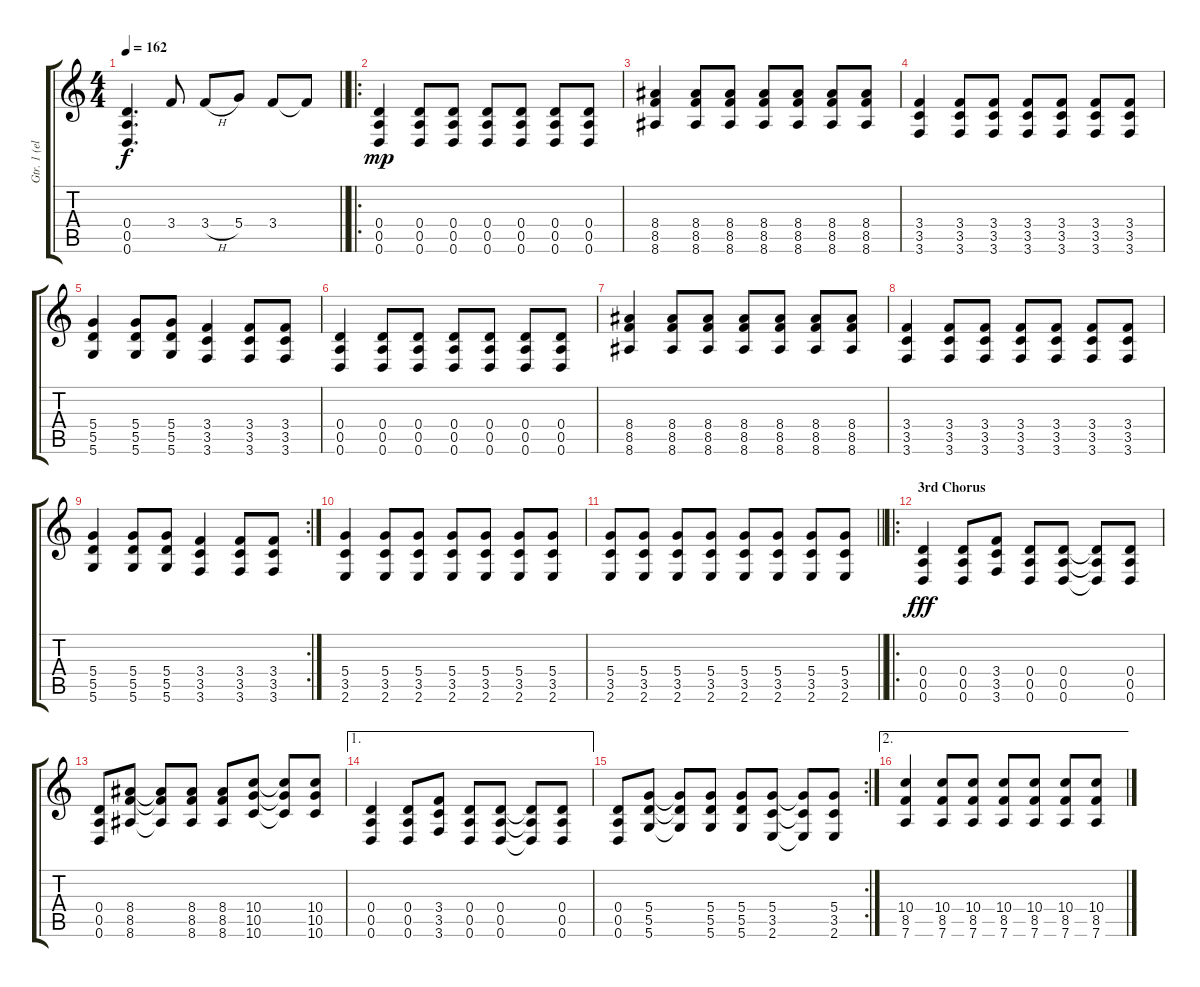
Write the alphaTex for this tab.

\track ("Gtr. 1 (elec. w/dist.)" "Gtr. 1 (el") {instrument distortionguitar}
\staff {score tabs}
\tuning (E4 B3 G3 D3 A2 D2) {hide}
\ts (4 4)
\tempo 162
\clef g2
\barLineRight lightlight
\ks c
(0.4 0.5 0.6).4{d dy f} 3.4.8 3.4{h}.8 5.4.8 3.4.8 3.4{t}.8 |
\ro
(0.4 0.5 0.6).4{dy mp} (0.4 0.5 0.6).8 (0.4 0.5 0.6).8 (0.4 0.5 0.6).8 (0.4 0.5 0.6).8 (0.4 0.5 0.6).8 (0.4 0.5 0.6).8 |
(8.4 8.5 8.6).4 (8.4 8.5 8.6).8 (8.4 8.5 8.6).8 (8.4 8.5 8.6).8 (8.4 8.5 8.6).8 (8.4 8.5 8.6).8 (8.4 8.5 8.6).8 |
(3.4 3.5 3.6).4 (3.4 3.5 3.6).8 (3.4 3.5 3.6).8 (3.4 3.5 3.6).8 (3.4 3.5 3.6).8 (3.4 3.5 3.6).8 (3.4 3.5 3.6).8 |
(5.4 5.5 5.6).4 (5.4 5.5 5.6).8 (5.4 5.5 5.6).8 (3.4 3.5 3.6).4 (3.4 3.5 3.6).8 (3.4 3.5 3.6).8 |
(0.4 0.5 0.6).4 (0.4 0.5 0.6).8 (0.4 0.5 0.6).8 (0.4 0.5 0.6).8 (0.4 0.5 0.6).8 (0.4 0.5 0.6).8 (0.4 0.5 0.6).8 |
(8.4 8.5 8.6).4 (8.4 8.5 8.6).8 (8.4 8.5 8.6).8 (8.4 8.5 8.6).8 (8.4 8.5 8.6).8 (8.4 8.5 8.6).8 (8.4 8.5 8.6).8 |
(3.4 3.5 3.6).4 (3.4 3.5 3.6).8 (3.4 3.5 3.6).8 (3.4 3.5 3.6).8 (3.4 3.5 3.6).8 (3.4 3.5 3.6).8 (3.4 3.5 3.6).8 |
\rc 2
(5.4 5.5 5.6).4 (5.4 5.5 5.6).8 (5.4 5.5 5.6).8 (3.4 3.5 3.6).4 (3.4 3.5 3.6).8 (3.4 3.5 3.6).8 |
(5.4 3.5 2.6).4 (5.4 3.5 2.6).8 (5.4 3.5 2.6).8 (5.4 3.5 2.6).8 (5.4 3.5 2.6).8 (5.4 3.5 2.6).8 (5.4 3.5 2.6).8 |
\barLineRight lightlight
(5.4 3.5 2.6).8 (5.4 3.5 2.6).8 (5.4 3.5 2.6).8 (5.4 3.5 2.6).8 (5.4 3.5 2.6).8 (5.4 3.5 2.6).8 (5.4 3.5 2.6).8 (5.4 3.5 2.6).8 |
\ro
\section ("" "3rd Chorus")
(0.4 0.5 0.6).4{dy fff} (0.4 0.5 0.6).8 (3.4 3.5 3.6).8 (0.4 0.5 0.6).8 (0.4 0.5 0.6).8 (0.4{t} 0.5{t} 0.6{t}).8 (0.4 0.5 0.6).8 |
(0.4 0.5 0.6).8 (8.4 8.5 8.6).8 (8.4{t} 8.5{t} 8.6{t}).8 (8.4 8.5 8.6).8 (8.4 8.5 8.6).8 (10.4 10.5 10.6).8 (10.4{t} 10.5{t} 10.6{t}).8 (10.4 10.5 10.6).8 |
\ae 1
(0.4 0.5 0.6).4 (0.4 0.5 0.6).8 (3.4 3.5 3.6).8 (0.4 0.5 0.6).8 (0.4 0.5 0.6).8 (0.4{t} 0.5{t} 0.6{t}).8 (0.4 0.5 0.6).8 |
\rc 2
(0.4 0.5 0.6).8 (5.4 5.5 5.6).8 (5.4{t} 5.5{t} 5.6{t}).8 (5.4 5.5 5.6).8 (5.4 5.5 5.6).8 (5.4 3.5 2.6).8 (5.4{t} 3.5{t} 2.6{t}).8 (5.4 3.5 2.6).8 |
\ae 2
(10.4 8.5 7.6).4 (10.4 8.5 7.6).8 (10.4 8.5 7.6).8 (10.4 8.5 7.6).8 (10.4 8.5 7.6).8 (10.4 8.5 7.6).8 (10.4 8.5 7.6).8
